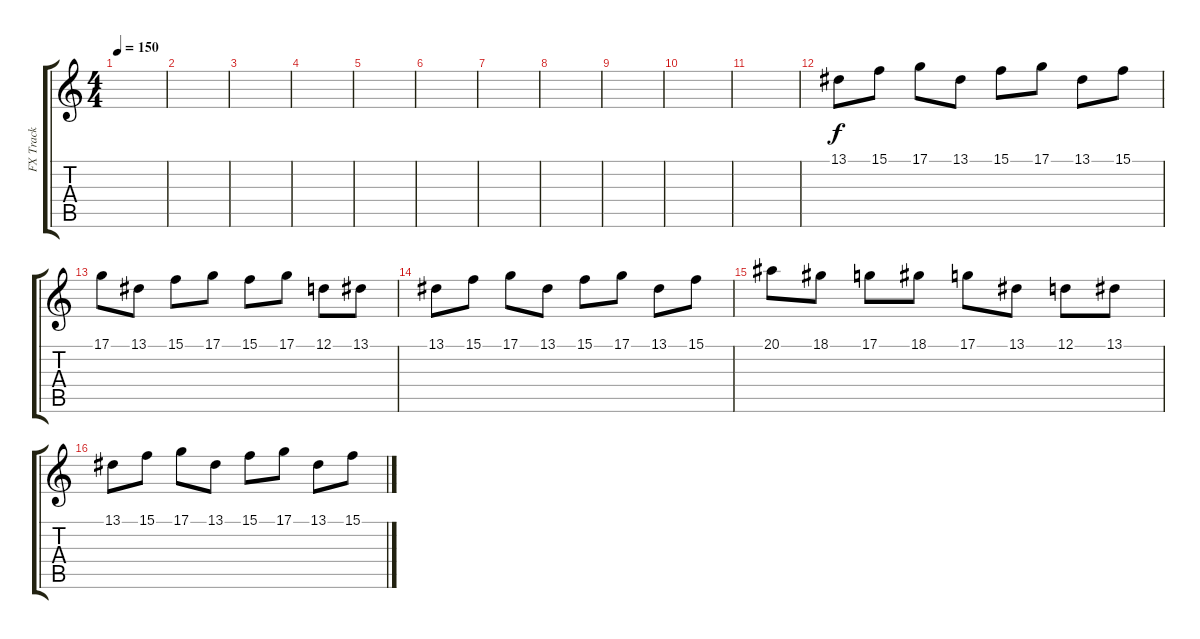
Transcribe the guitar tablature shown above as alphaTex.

\track ("FX Track" "FX Track") {instrument lead2sawtooth}
\staff {score tabs}
\tuning (D4 A3 F3 C3 G2 C2) {hide}
\ts (4 4)
\tempo 150
\clef g2
\ks c
|
|
|
|
|
|
|
|
|
|
|
13.1.8 15.1.8 17.1.8 13.1.8 15.1.8 17.1.8 13.1.8 15.1.8 |
17.1.8 13.1.8 15.1.8 17.1.8 15.1.8 17.1.8 12.1.8 13.1.8 |
13.1.8 15.1.8 17.1.8 13.1.8 15.1.8 17.1.8 13.1.8 15.1.8 |
20.1.8 18.1.8 17.1.8 18.1.8 17.1.8 13.1.8 12.1.8 13.1.8 |
13.1.8 15.1.8 17.1.8 13.1.8 15.1.8 17.1.8 13.1.8 15.1.8
